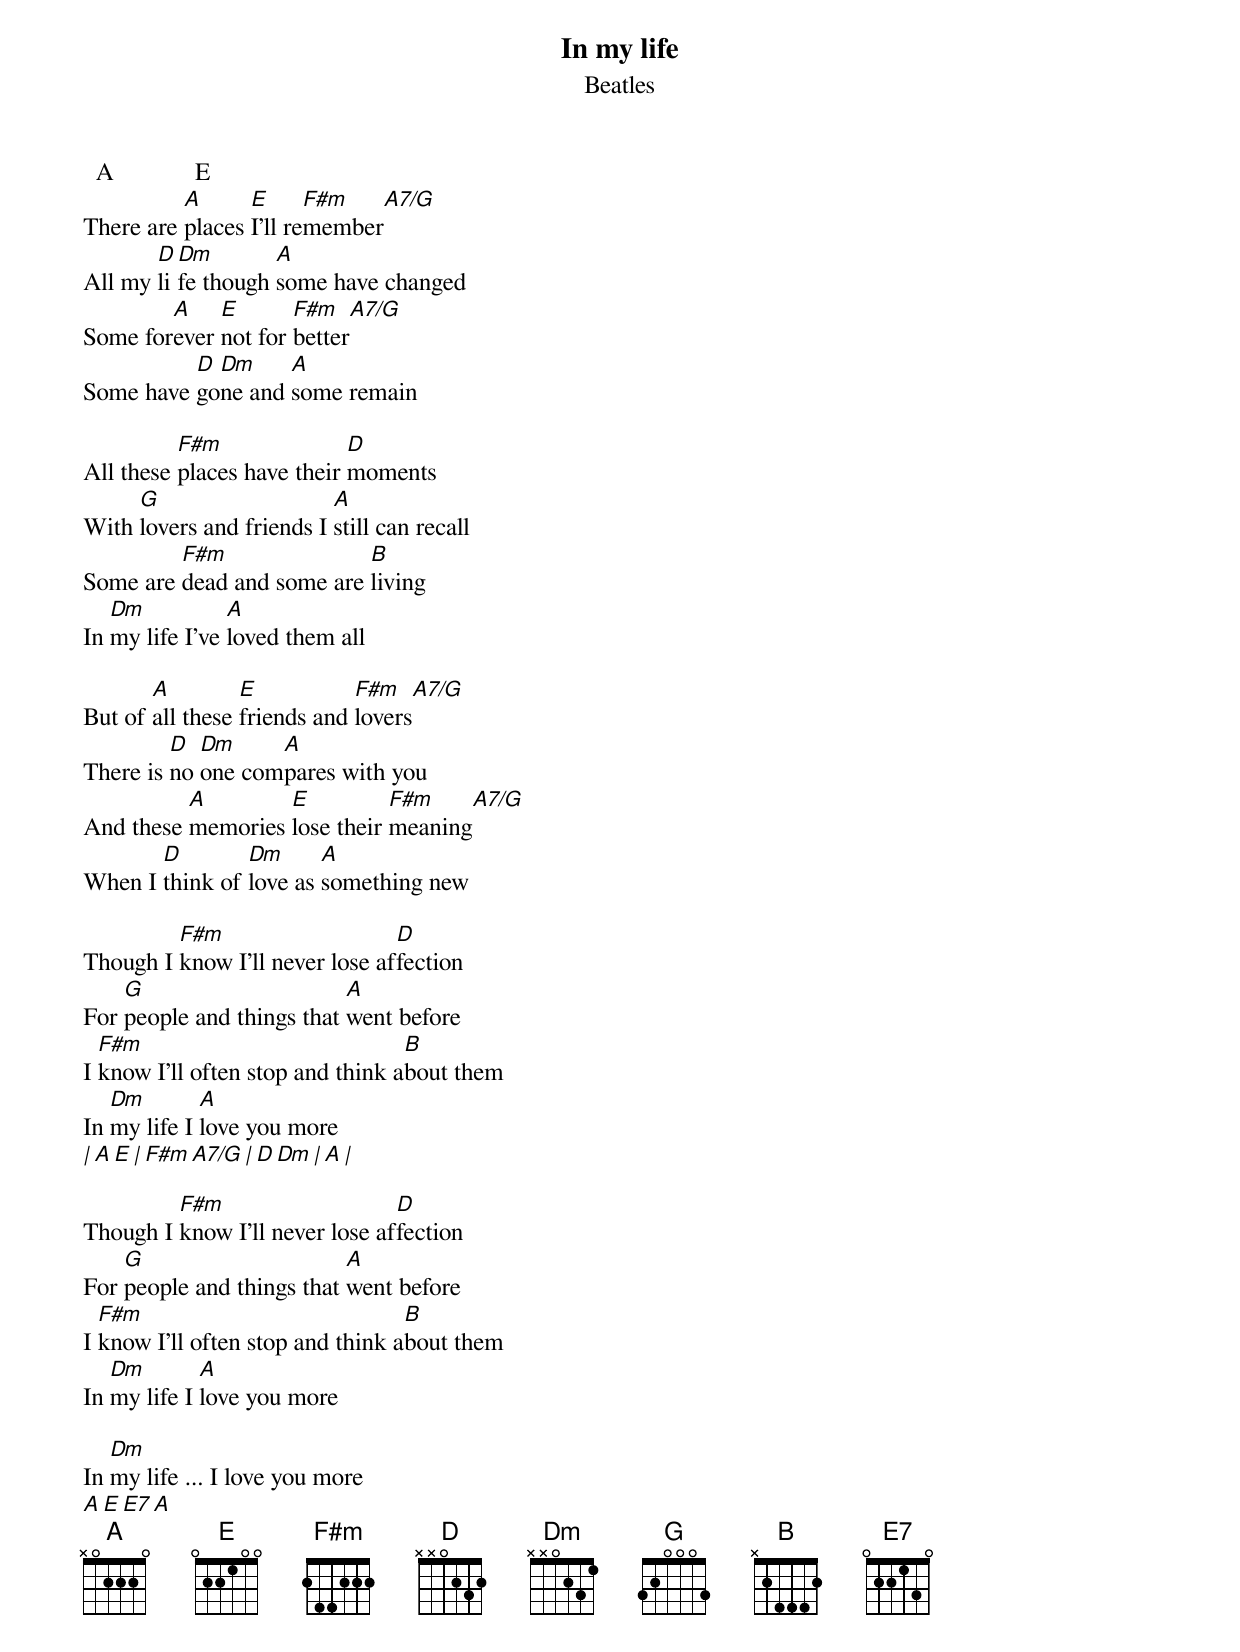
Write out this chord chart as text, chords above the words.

In my life
Beatles

  A             E
          A      E      F#m   A7/G
There are places I'll remember
       D Dm        A
All my life though some have changed
        A    E       F#m    A7/G
Some forever not for better
          D Dm     A
Some have gone and some remain

          F#m               D
All these places have their moments
     G                    A
With lovers and friends I still can recall
         F#m               B
Some are dead and some are living
   Dm           A
In my life I've loved them all

       A         E           F#m    A7/G
But of all these friends and lovers
         D  Dm     A
There is no one compares with you
          A        E          F#m    A7/G
And these memories lose their meaning
       D        Dm      A
When I think of love as something new

         F#m                    D
Though I know I'll never lose affection
    G                      A
For people and things that went before
  F#m                             B
I know I'll often stop and think about them
   Dm        A
In my life I love you more
| A   E   | F#m A7/G | D   Dm  | A       |

         F#m                    D
Though I know I'll never lose affection
    G                      A
For people and things that went before
  F#m                             B
I know I'll often stop and think about them
   Dm        A
In my life I love you more

   Dm
In my life ... I love you more
  A             E          E7       A
